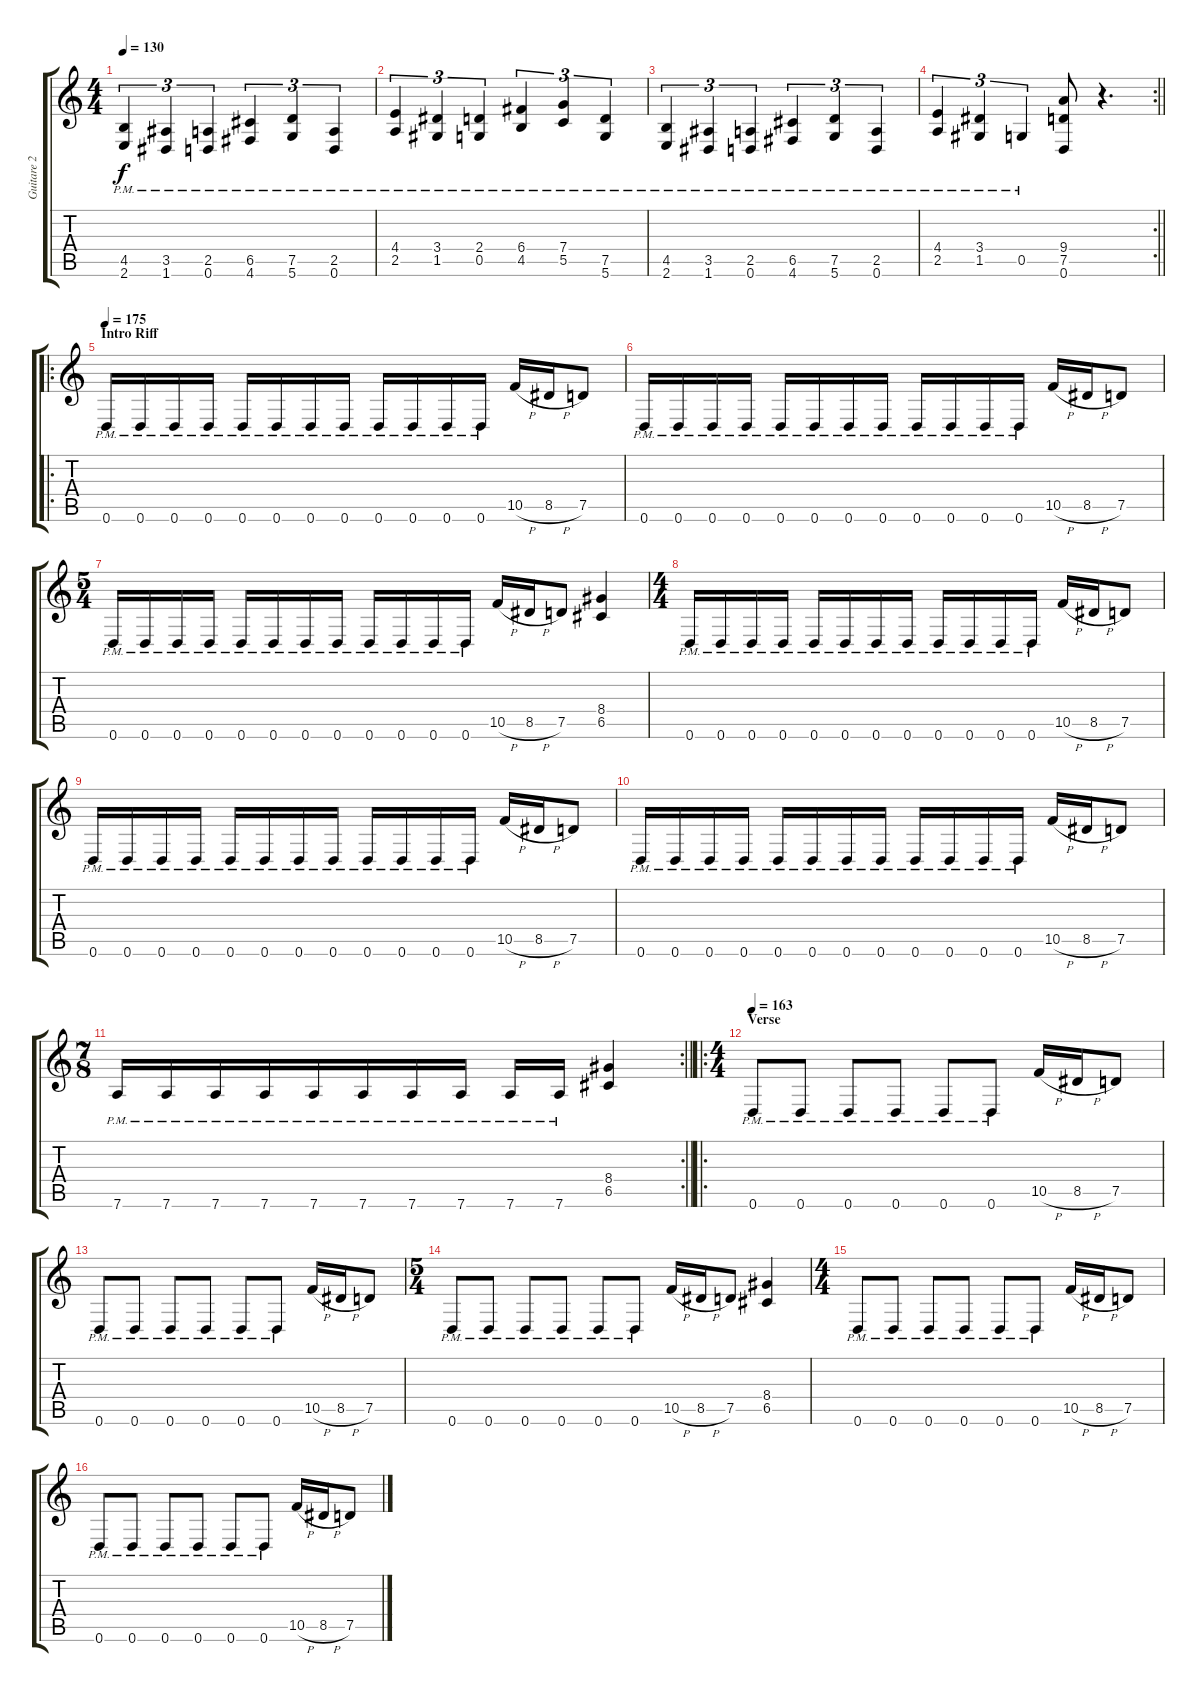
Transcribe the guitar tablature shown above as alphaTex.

\track ("Guitare 2" "Guitare 2") {instrument distortionguitar}
\staff {score tabs}
\tuning (D4 A3 F3 C3 G2 D2) {hide}
\ts (4 4)
\tempo 130
\clef g2
\ks c
(4.5{pm} 2.6{pm}).4{tu (3 2) dy f} (3.5{pm} 1.6{pm}).4{tu (3 2)} (2.5{pm} 0.6{pm}).4{tu (3 2)} (6.5{pm} 4.6{pm}).4{tu (3 2)} (7.5{pm} 5.6{pm}).4{tu (3 2)} (2.5{pm} 0.6{pm}).4{tu (3 2)} |
(4.4{pm} 2.5{pm}).4{tu (3 2)} (3.4{pm} 1.5{pm}).4{tu (3 2)} (2.4{pm} 0.5{pm}).4{tu (3 2)} (6.4{pm} 4.5{pm}).4{tu (3 2)} (7.4{pm} 5.5{pm}).4{tu (3 2)} (7.5{pm} 5.6{pm}).4{tu (3 2)} |
(4.5{pm} 2.6{pm}).4{tu (3 2)} (3.5{pm} 1.6{pm}).4{tu (3 2)} (2.5{pm} 0.6{pm}).4{tu (3 2)} (6.5{pm} 4.6{pm}).4{tu (3 2)} (7.5{pm} 5.6{pm}).4{tu (3 2)} (2.5{pm} 0.6{pm}).4{tu (3 2)} |
\rc 2
\barLineRight lightlight
(4.4{pm} 2.5{pm}).4{tu (3 2)} (3.4{pm} 1.5{pm}).4{tu (3 2)} 0.5{pm}.4{tu (3 2)} (9.4 7.5 0.6).8 r.4{d} |
\ro
\section ("" "Intro Riff")
\tempo 175
0.6{pm}.16 0.6{pm}.16 0.6{pm}.16 0.6{pm}.16 0.6{pm}.16 0.6{pm}.16 0.6{pm}.16 0.6{pm}.16 0.6{pm}.16 0.6{pm}.16 0.6{pm}.16 0.6{pm}.16 10.5{h}.16 8.5{h}.16 7.5.8 |
0.6{pm}.16 0.6{pm}.16 0.6{pm}.16 0.6{pm}.16 0.6{pm}.16 0.6{pm}.16 0.6{pm}.16 0.6{pm}.16 0.6{pm}.16 0.6{pm}.16 0.6{pm}.16 0.6{pm}.16 10.5{h}.16 8.5{h}.16 7.5.8 |
\ts (5 4)
0.6{pm}.16 0.6{pm}.16 0.6{pm}.16 0.6{pm}.16 0.6{pm}.16 0.6{pm}.16 0.6{pm}.16 0.6{pm}.16 0.6{pm}.16 0.6{pm}.16 0.6{pm}.16 0.6{pm}.16 10.5{h}.16 8.5{h}.16 7.5.8 (8.4 6.5).4 |
\ts (4 4)
0.6{pm}.16 0.6{pm}.16 0.6{pm}.16 0.6{pm}.16 0.6{pm}.16 0.6{pm}.16 0.6{pm}.16 0.6{pm}.16 0.6{pm}.16 0.6{pm}.16 0.6{pm}.16 0.6{pm}.16 10.5{h}.16 8.5{h}.16 7.5.8 |
0.6{pm}.16 0.6{pm}.16 0.6{pm}.16 0.6{pm}.16 0.6{pm}.16 0.6{pm}.16 0.6{pm}.16 0.6{pm}.16 0.6{pm}.16 0.6{pm}.16 0.6{pm}.16 0.6{pm}.16 10.5{h}.16 8.5{h}.16 7.5.8 |
0.6{pm}.16 0.6{pm}.16 0.6{pm}.16 0.6{pm}.16 0.6{pm}.16 0.6{pm}.16 0.6{pm}.16 0.6{pm}.16 0.6{pm}.16 0.6{pm}.16 0.6{pm}.16 0.6{pm}.16 10.5{h}.16 8.5{h}.16 7.5.8 |
\rc 2
\ts (7 8)
\barLineRight lightlight
7.6{pm}.16 7.6{pm}.16{beam merge} 7.6{pm}.16 7.6{pm}.16 7.6{pm}.16 7.6{pm}.16{beam merge} 7.6{pm}.16 7.6{pm}.16 7.6{pm}.16 7.6{pm}.16 (8.4 6.5).4 |
\ro
\ts (4 4)
\section ("" "Verse")
\tempo 163
0.6{pm}.8 0.6{pm}.8 0.6{pm}.8 0.6{pm}.8 0.6{pm}.8 0.6{pm}.8 10.5{h}.16 8.5{h}.16 7.5.8 |
0.6{pm}.8 0.6{pm}.8 0.6{pm}.8 0.6{pm}.8 0.6{pm}.8 0.6{pm}.8 10.5{h}.16 8.5{h}.16 7.5.8 |
\ts (5 4)
0.6{pm}.8{beam Up} 0.6{pm}.8{beam Up beam split} 0.6{pm}.8{beam Up} 0.6{pm}.8{beam Up beam split} 0.6{pm}.8{beam Up} 0.6{pm}.8{beam Up} 10.5{h}.16 8.5{h}.16 7.5.8 (8.4 6.5).4 |
\ts (4 4)
0.6{pm}.8 0.6{pm}.8 0.6{pm}.8 0.6{pm}.8 0.6{pm}.8 0.6{pm}.8 10.5{h}.16 8.5{h}.16 7.5.8 |
0.6{pm}.8 0.6{pm}.8 0.6{pm}.8 0.6{pm}.8 0.6{pm}.8 0.6{pm}.8 10.5{h}.16 8.5{h}.16 7.5.8
